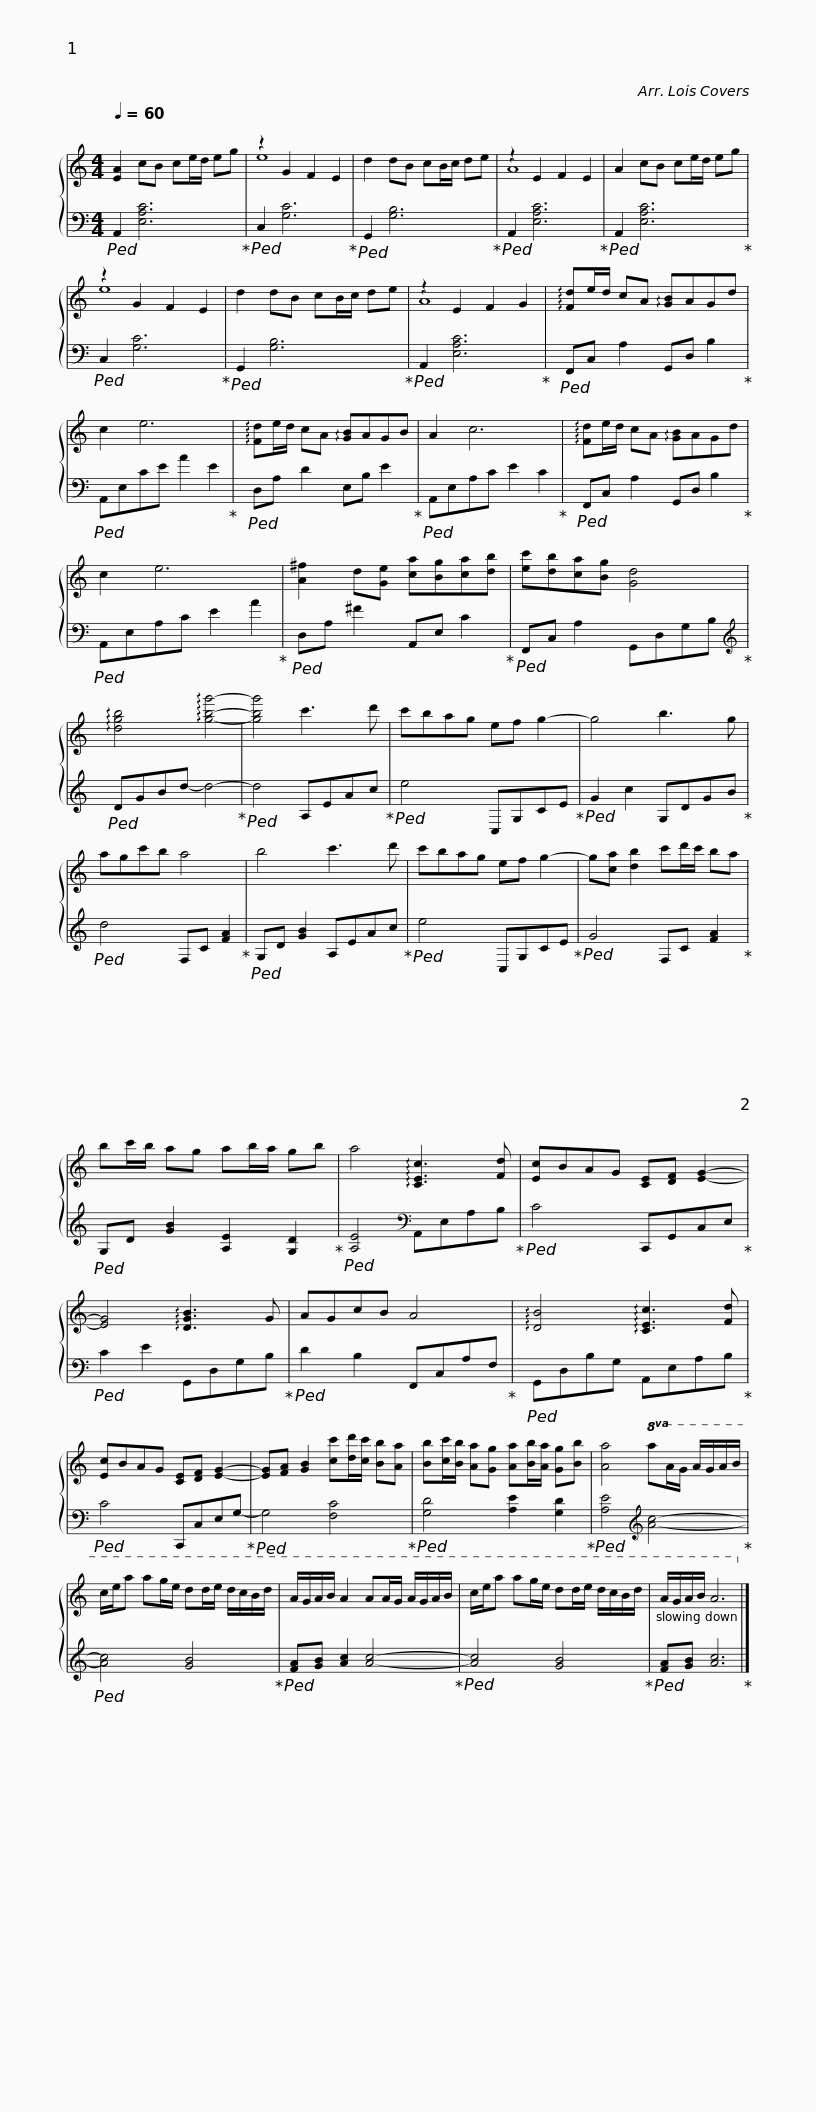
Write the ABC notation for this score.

X:1
%%score { ( 1 3 ) | 2 }
L:1/8
Q:1/4=60
M:4/4
I:linebreak $
K:C
V:1 treble
V:3 treble
V:2 bass
V:1
 [EA]2 cB ce/d/ eg | z2 G2 F2 E2 | d2 dB cB/c/ de | z2 E2 F2 E2 | A2 cB ce/d/ eg | %5
 z2 G2 F2 E2 |$ d2 dB cB/c/ de | z2 E2 F2 G2 | !arpeggio![Fd]e/d/ cA !arpeggio![GB]AGd | c2 e6 | %10
 !arpeggio![Fd]e/d/ cA !arpeggio![GB]AGB |$ A2 c6 | !arpeggio![Fd]e/d/ cA !arpeggio![GB]AGd | c2 e6 | [A^f]2 d[Ge] [ca][Bg][ca][db] |$ %15
 [ec'][db][ca][Bg] [Gd]4 | !arpeggio![dgb]4 !arpeggio![gbg']4- | [gbg']4 c'3 d' | c'bag ef g2- | g4 b3 g |$ %20
 agc'b a4 | b4 c'3 d' | c'bag ef g2- | g[ca] [db]2 c'd'/c'/ ba |$ bc'/b/ ag ab/a/ gb | %25
 a4 !arpeggio![CEc]3 [Fd] | [Ec]BAG [CE][DF] [EG]2- | [EG]4 !arpeggio![DGB]3 G |$ AGcB A4 | !arpeggio![DB]4 !arpeggio![CEc]3 [Fd] | %30
 [Ec]BAG [CE][DF] [EG]2- | [EG][FA] [GB]2 [cc'][dd']/[cc']/ [Bb][Aa] |$ [Bb][cc']/[Bb]/ [Aa][Gg] [Aa][Bb]/[Aa]/ [Gg][Bb] | [Aa]4!8va(! aa/g/ a/g/a/b/ | c'/e'/a' a'g'/e'/ d'd'/e'/ d'/c'/b/d'/ |$ %35
 a/g/a/b/ a2 aa/g/ a/g/a/b/ | c'/e'/a' a'g'/e'/ d'd'/e'/ d'/c'/b/d'/ | a/g/a/b/ a6!8va)! |] %38
V:2
!ped! A,,2 [E,A,C]6!ped-up! |!ped! C,2 [G,C]6!ped-up! |!ped! G,,2 [G,B,]6!ped-up! |!ped! A,,2 [E,A,C]6!ped-up! |!ped! A,,2 [E,A,C]6!ped-up! | %5
!ped! C,2 [G,C]6!ped-up! |$!ped! G,,2 [G,B,]6!ped-up! |!ped! A,,2 [E,A,C]6!ped-up! |!ped! F,,C, A,2 G,,D, B,2!ped-up! |!ped! A,,E,CE A2 E2!ped-up! | %10
!ped! D,A, D2 E,B, E2!ped-up! |$!ped! A,,E,A,C E2 C2!ped-up! |!ped! F,,C, A,2 G,,D, B,2!ped-up! |!ped! A,,E,A,C E2 A2!ped-up! |!ped! D,A, ^F2 A,,E, C2!ped-up! |$ %15
!ped! F,,C, A,2 G,,D,G,B,!ped-up! |[K:treble]!ped! DGBd- d4-!ped-up! |!ped! d4 A,EAc!ped-up! |!ped! e4 C,G,CE!ped-up! |!ped! G2 c2 G,DGB!ped-up! |$ %20
!ped! d4 F,C [FA]2!ped-up! |!ped! G,D [GB]2 A,EAc!ped-up! |!ped! e4 C,G,CE!ped-up! |!ped! G4 F,C [FA]2!ped-up! |$!ped! G,D [GB]2 [A,E]2 [G,D]2!ped-up! | %25
!ped! [A,E]4[K:bass] A,,E,A,B,!ped-up! |!ped! C4 C,,G,,C,E,!ped-up! |!ped! C2 E2 G,,D,G,B,!ped-up! |$!ped! D2 B,2 F,,C,A,F,!ped-up! |!ped! G,,D,B,G, A,,E,A,B,!ped-up! | %30
!ped! C4 C,,C,E,G,-!ped-up! |!ped! G,4 [F,C]4!ped-up! |$!ped! [G,D]4 [A,E]2 [G,D]2!ped-up! |!ped! [A,E]4[K:treble] [Ac]4-!ped-up! |!ped! [Ac]4 [GB]4!ped-up! |$ %35
!ped! [FA][GB] [Ac]2 [Ac]4-!ped-up! |!ped! [Ac]4 [GB]4!ped-up! |!ped! [FA][GB] [Ac]6!ped-up! |] %38
V:3
 x8 | e8 | x8 | A8 | x8 | %5
 e8 |$ x8 | A8 | x8 | x8 | %10
 x8 |$ x8 | x8 | x8 | x8 |$ %15
 x8 | x8 | x8 | x8 | x8 |$ %20
 x8 | x8 | x8 | x8 |$ x8 | %25
 x8 | x8 | x8 |$ x8 | x8 | %30
 x8 | x8 |$ x8 | x4!8va(! x4 | x8 |$ %35
 x8 | x8 | x8!8va)! |] %38
